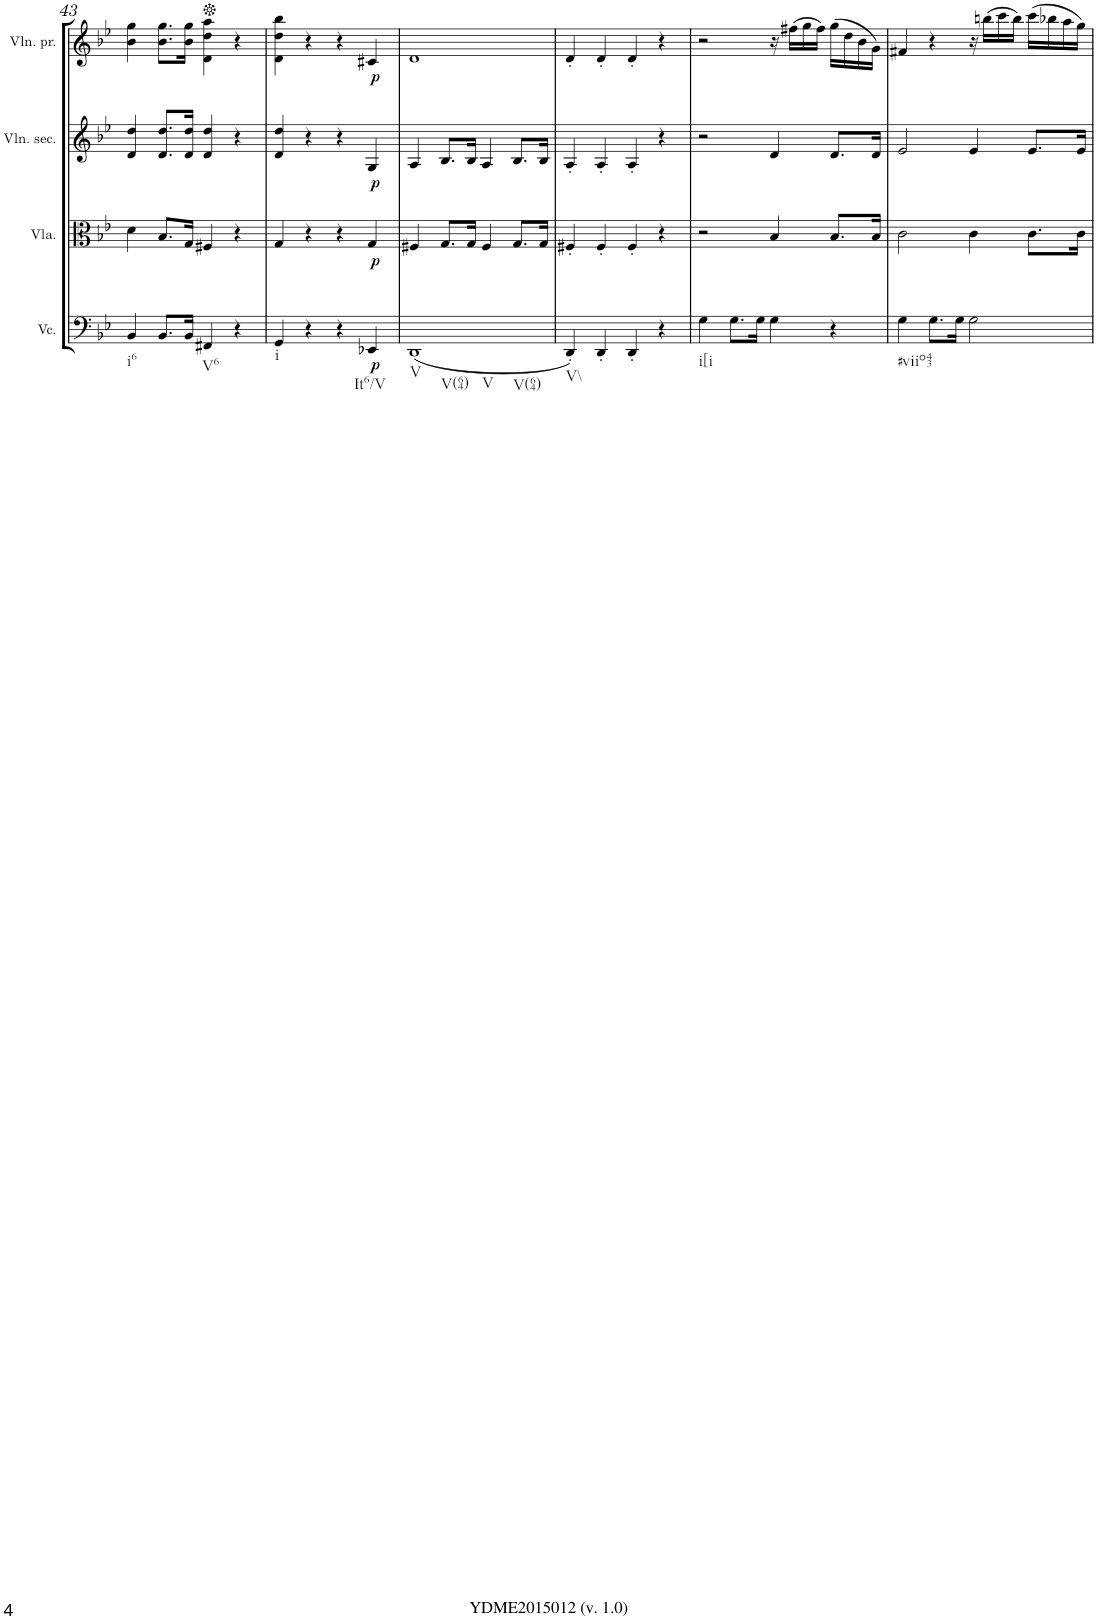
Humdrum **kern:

**kern	**dynam	**kern	**dynam	**kern	**dynam	**kern	**dynam
*part4	*part4	*part3	*part3	*part2	*part2	*part1	*part1
*staff4	*staff4	*staff3	*staff3	*staff2	*staff2	*staff1	*staff1
*I"Violoncelle	*	*I"Viola	*	*I"Violino secondo	*	*I"Violino primo	*
*I'Vc.	*	*I'Vla.	*	*I'Vln. sec.	*	*I'Vln. pr.	*
!!LO:PB:g=z
*clefF4	*	*clefC3	*	*clefG2	*	*clefG2	*
*k[b-e-]	*	*k[b-e-]	*	*k[b-e-]	*	*k[b-e-]	*
*B-:	*	*B-:	*	*B-:	*	*B-:	*
*M2/2	*	*M2/2	*	*M2/2	*	*M2/2	*
*met(c|)	*	*met(c|)	*	*met(c|)	*	*met(c|)	*
=43	=43	=43	=43	=43	=43	=43	=43
!LO:TX:b:t=i6	!	!	!	!	!	!	!
4BB-/	.	4d\	.	4d/ 4dd/	.	4b-\ 4gg\	.
8.BB-/L	.	8.B-/L	.	8.d/ 8.dd/L	.	8.b-\ 8.gg\L	.
16BB-/Jk	.	16G/Jk	.	16d/ 16dd/Jk	.	16b-\ 16gg\Jk	.
!LO:TX:b:t=V6	!	!	!	!	!	!	!
4FF#X/	.	4F#X/	.	4d/ 4dd/	.	4d\ 4dd\ 4aa\	.
4r	.	4r	.	4r	.	4r	.
=44	=44	=44	=44	=44	=44	=44	=44
!LO:TX:b:t=i	!	!	!	!	!	!	!
4GG/	.	4G/	.	4d/ 4dd/	.	4d\ 4dd\ 4bb-\	.
4r	.	4r	.	4r	.	4r	.
4r	.	4r	.	4r	.	4r	.
!LO:TX:b:t=It6/V	!	!	!	!	!	!	!
!	!LO:DY:b	!	!LO:DY:b	!	!LO:DY:b	!	!LO:DY:b
4EE-X/	p	4G/	p	4G/	p	4c#X/	p
=45	=45	=45	=45	=45	=45	=45	=45
!LO:TX:b:t=V	!	!	!	!	!	!	!
!LO:TX:b:t=V(64)	!	!	!	!	!	!	!
!LO:TX:b:t=V	!	!	!	!	!	!	!
!LO:TX:b:t=V(64)	!	!	!	!	!	!	!
(<1DD	.	4F#X/	.	4A/	.	1d	.
.	.	8.G/L	.	8.B-/L	.	.	.
.	.	16G/Jk	.	16B-/Jk	.	.	.
.	.	4F#/	.	4A/	.	.	.
.	.	8.G/L	.	8.B-/L	.	.	.
.	.	16G/Jk	.	16B-/Jk	.	.	.
=46	=46	=46	=46	=46	=46	=46	=46
!LO:TX:b:t=V\\	!	!	!	!	!	!	!
4DD'/)	.	4F#X'/	.	4A'/	.	4d'/	.
4DD'/	.	4F#'/	.	4A'/	.	4d'/	.
4DD'/	.	4F#'/	.	4A'/	.	4d'/	.
4r	.	4r	.	4r	.	4r	.
=47	=47	=47	=47	=47	=47	=47	=47
!LO:TX:b:t=i[i	!	!	!	!	!	!	!
4G\	.	2r	.	2r	.	2r	.
8.G\L	.	.	.	.	.	.	.
16G\Jk	.	.	.	.	.	.	.
4G\	.	4B-/	.	4d/	.	16r	.
.	.	.	.	.	.	(>16ff#X\LL	.
.	.	.	.	.	.	16gg\	.
.	.	.	.	.	.	16ff#\JJ)	.
4r	.	8.B-/L	.	8.d/L	.	(>16gg\LL	.
.	.	.	.	.	.	16dd\	.
.	.	.	.	.	.	16b-\	.
.	.	16B-/Jk	.	16d/Jk	.	16g\JJ)	.
=48	=48	=48	=48	=48	=48	=48	=48
!LO:TX:b:t=#viio43	!	!	!	!	!	!	!
4G\	.	2c\	.	2e-/	.	4f#X/	.
8.G\L	.	.	.	.	.	4r	.
16G\Jk	.	.	.	.	.	.	.
2G\	.	4c\	.	4e-/	.	16r	.
.	.	.	.	.	.	(>16bbn\LL	.
.	.	.	.	.	.	16ccc\	.
.	.	.	.	.	.	16bb\JJ)	.
.	.	8.c\L	.	8.e-/L	.	(>16ccc\LL	.
.	.	.	.	.	.	16bb-X\	.
.	.	.	.	.	.	16aa\	.
.	.	16c\Jk	.	16e-/Jk	.	16gg\JJ)	.
=	=	=	=	=	=	=	=
*-	*-	*-	*-	*-	*-	*-	*-
